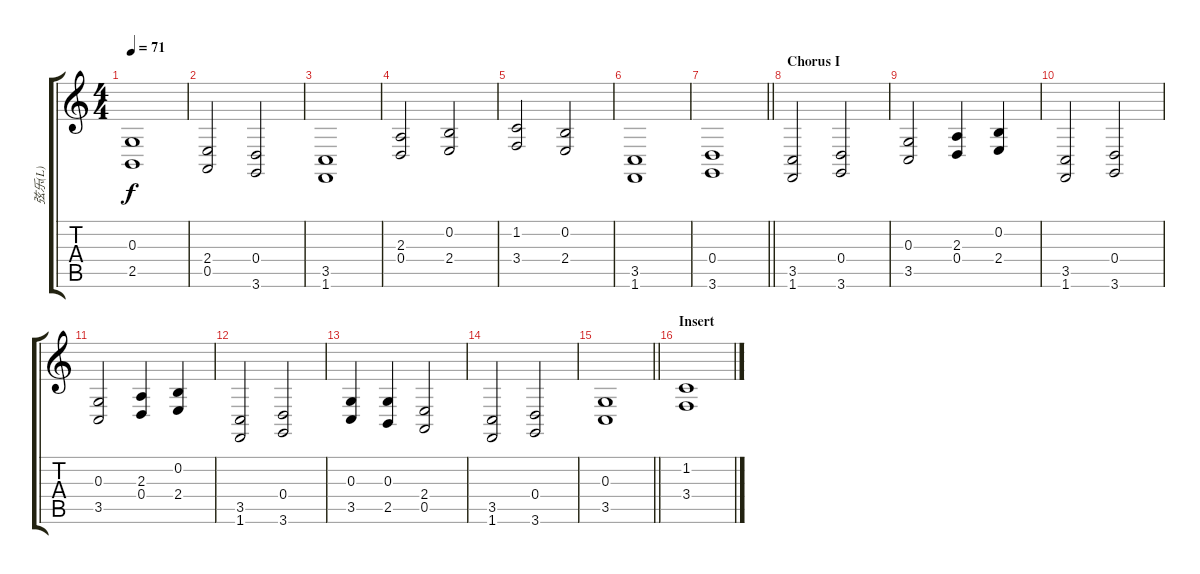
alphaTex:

\track ("弦乐(L)" "弦乐(L)") {instrument stringensemble2}
\staff {score tabs}
\tuning (E4 B3 G3 D3 A2 E2) {hide}
\ts (4 4)
\tempo 71
\clef g2
\ks c
(0.3 2.5).1{dy f} |
(2.4 0.5).2 (0.4 3.6).2 |
(3.5 1.6).1 |
(2.3 0.4).2 (0.2 2.4).2 |
(1.2 3.4).2 (0.2 2.4).2 |
(3.5 1.6).1 |
\barLineRight lightlight
(0.4 3.6).1 |
\section ("" "Chorus I")
(3.5 1.6).2 (0.4 3.6).2 |
(0.3 3.5).2 (2.3 0.4).4 (0.2 2.4).4 |
(3.5 1.6).2 (0.4 3.6).2 |
(0.3 3.5).2 (2.3 0.4).4 (0.2 2.4).4 |
(3.5 1.6).2 (0.4 3.6).2 |
(0.3 3.5).4 (0.3 2.5).4 (2.4 0.5).2 |
(3.5 1.6).2 (0.4 3.6).2 |
\barLineRight lightlight
(0.3 3.5).1 |
\section ("" "Insert")
(1.2 3.4).1
